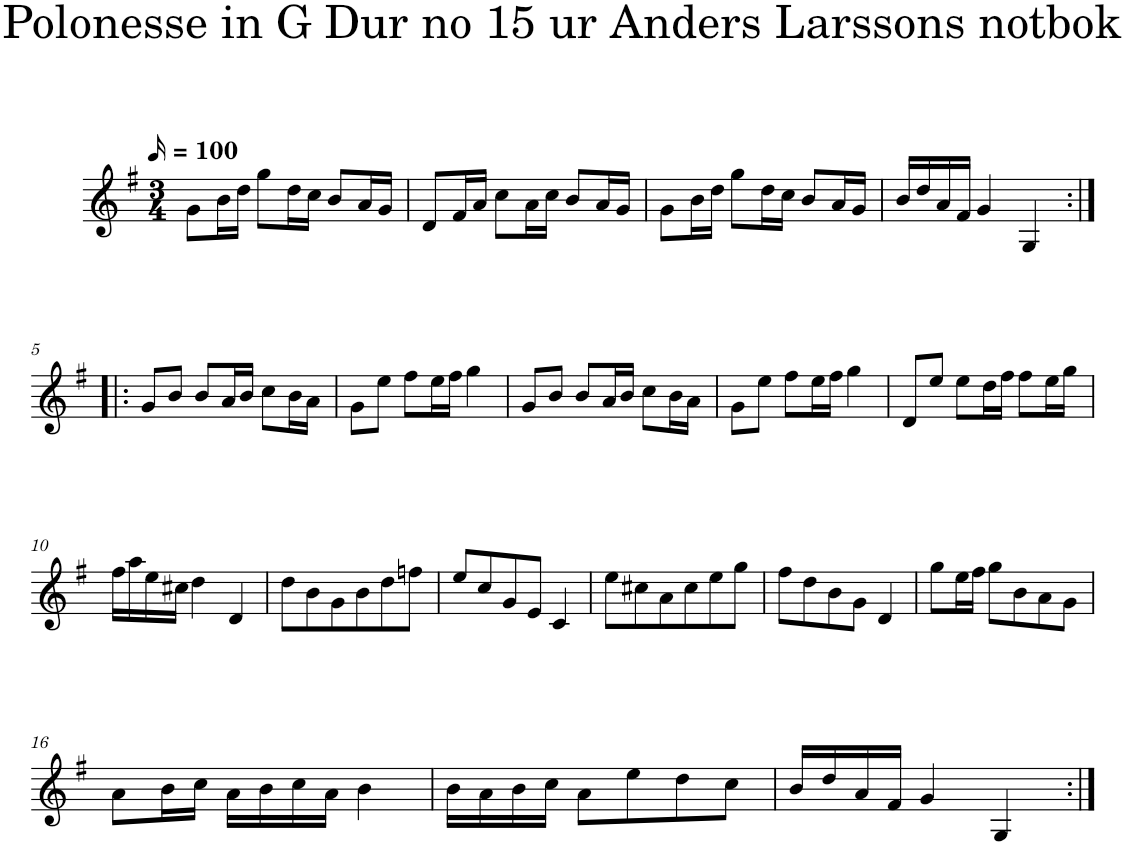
**kern
*part1
*staff1
*I"Piano
*I'Pno
*clefG2
*k[f#]
*G:
*M3/4
*MM25
=1
8g\L
16b\L
16dd\JJ
8gg\L
16dd\L
16cc\JJ
8b/L
16a/L
16g/JJ
=2
8d/L
16f#/L
16a/JJ
8cc\L
16a\L
16cc\JJ
8b/L
16a/L
16g/JJ
=3
8g\L
16b\L
16dd\JJ
8gg\L
16dd\L
16cc\JJ
8b/L
16a/L
16g/JJ
=4
16b/LL
16dd/
16a/
16f#/JJ
4g/
4G/
!!LO:LB:g=z
=5:|!|:
8g/L
8b/J
8b/L
16a/L
16b/JJ
8cc\L
16b\L
16a\JJ
=6
8g\L
8ee\J
8ff#\L
16ee\L
16ff#\JJ
4gg\
=7
8g/L
8b/J
8b/L
16a/L
16b/JJ
8cc\L
16b\L
16a\JJ
=8
8g\L
8ee\J
8ff#\L
16ee\L
16ff#\JJ
4gg\
=9
8d/L
8ee/J
8ee\L
16dd\L
16ff#\JJ
8ff#\L
16ee\L
16gg\JJ
!!LO:LB:g=z
=10
16ff#\LL
16aa\
16ee\
16cc#X\JJ
4dd\
4d/
=11
8dd\L
8b\
8g\
8b\
8dd\
8ffn\J
=12
8ee/L
8cc/
8g/
8e/J
4c/
=13
8ee\L
8cc#X\
8a\
8cc#\
8ee\
8gg\J
=14
8ff#\L
8dd\
8b\
8g\J
4d/
=15
8gg\L
16ee\L
16ff#\JJ
8gg\L
8b\
8a\
8g\J
!!LO:LB:g=z
=16
8a\L
16b\L
16cc\JJ
16a\LL
16b\
16cc\
16a\JJ
4b\
=17
16b\LL
16a\
16b\
16cc\JJ
8a\L
8ee\
8dd\
8cc\J
=18
16b/LL
16dd/
16a/
16f#/JJ
4g/
4G/
=:|!
*-
